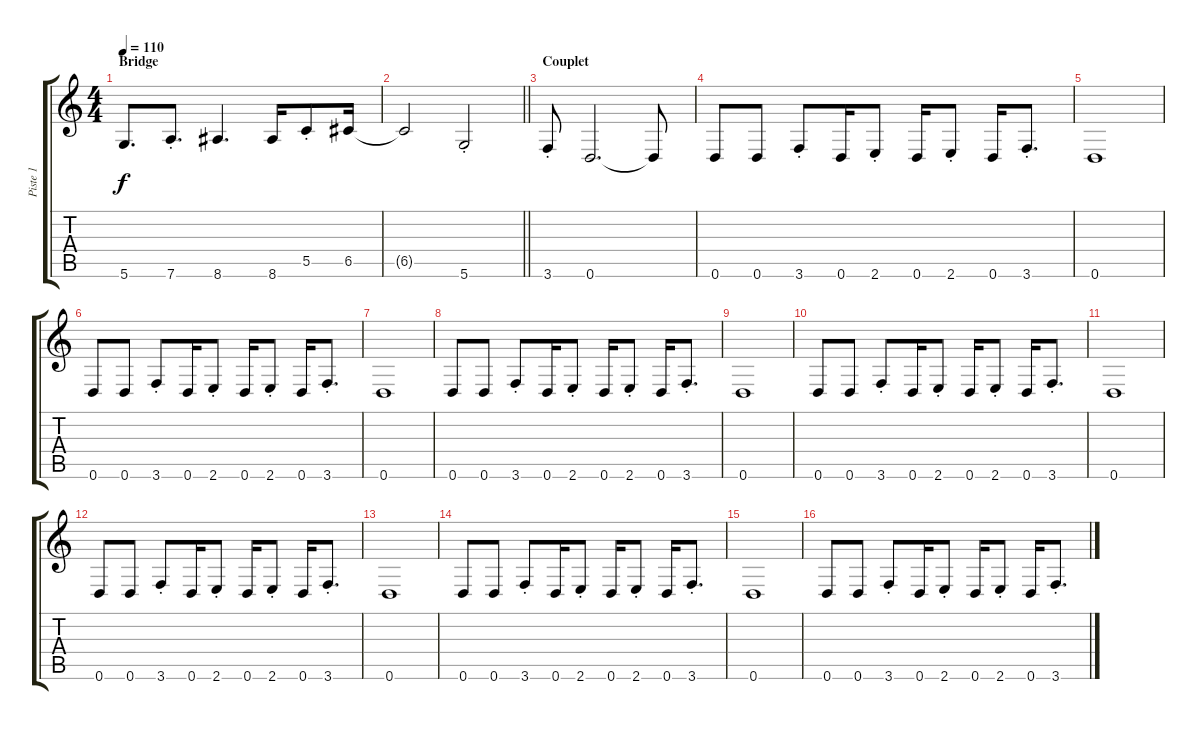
\track ("Piste 1" "Piste 1") {instrument acousticguitarnylon}
\staff {score tabs}
\tuning (E4 B3 G3 D3 G2 D2) {hide}
\ts (4 4)
\section ("" "Bridge")
\tempo 110
\clef g2
\ks c
5.6.8{d dy f} 7.6{st}.8{d} 8.6.4{d} 8.6.16 5.5{st}.8 6.5.16 |
\barLineRight lightlight
6.5{t}.2 5.6{st}.2 |
\section ("" "Couplet")
3.6{st}.8 0.6.2{d} 0.6{t}.8 |
0.6.8 0.6.8 3.6{st}.8 0.6.16 2.6{st}.8 0.6.16 2.6{st}.8 0.6.16 3.6{st}.8{d} |
0.6.1 |
0.6.8 0.6.8 3.6{st}.8 0.6.16 2.6{st}.8 0.6.16 2.6{st}.8 0.6.16 3.6{st}.8{d} |
0.6.1 |
0.6.8 0.6.8 3.6{st}.8 0.6.16 2.6{st}.8 0.6.16 2.6{st}.8 0.6.16 3.6{st}.8{d} |
0.6.1 |
0.6.8 0.6.8 3.6{st}.8 0.6.16 2.6{st}.8 0.6.16 2.6{st}.8 0.6.16 3.6{st}.8{d} |
0.6.1 |
0.6.8 0.6.8 3.6{st}.8 0.6.16 2.6{st}.8 0.6.16 2.6{st}.8 0.6.16 3.6{st}.8{d} |
0.6.1 |
0.6.8 0.6.8 3.6{st}.8 0.6.16 2.6{st}.8 0.6.16 2.6{st}.8 0.6.16 3.6{st}.8{d} |
0.6.1 |
0.6.8 0.6.8 3.6{st}.8 0.6.16 2.6{st}.8 0.6.16 2.6{st}.8 0.6.16 3.6{st}.8{d}
